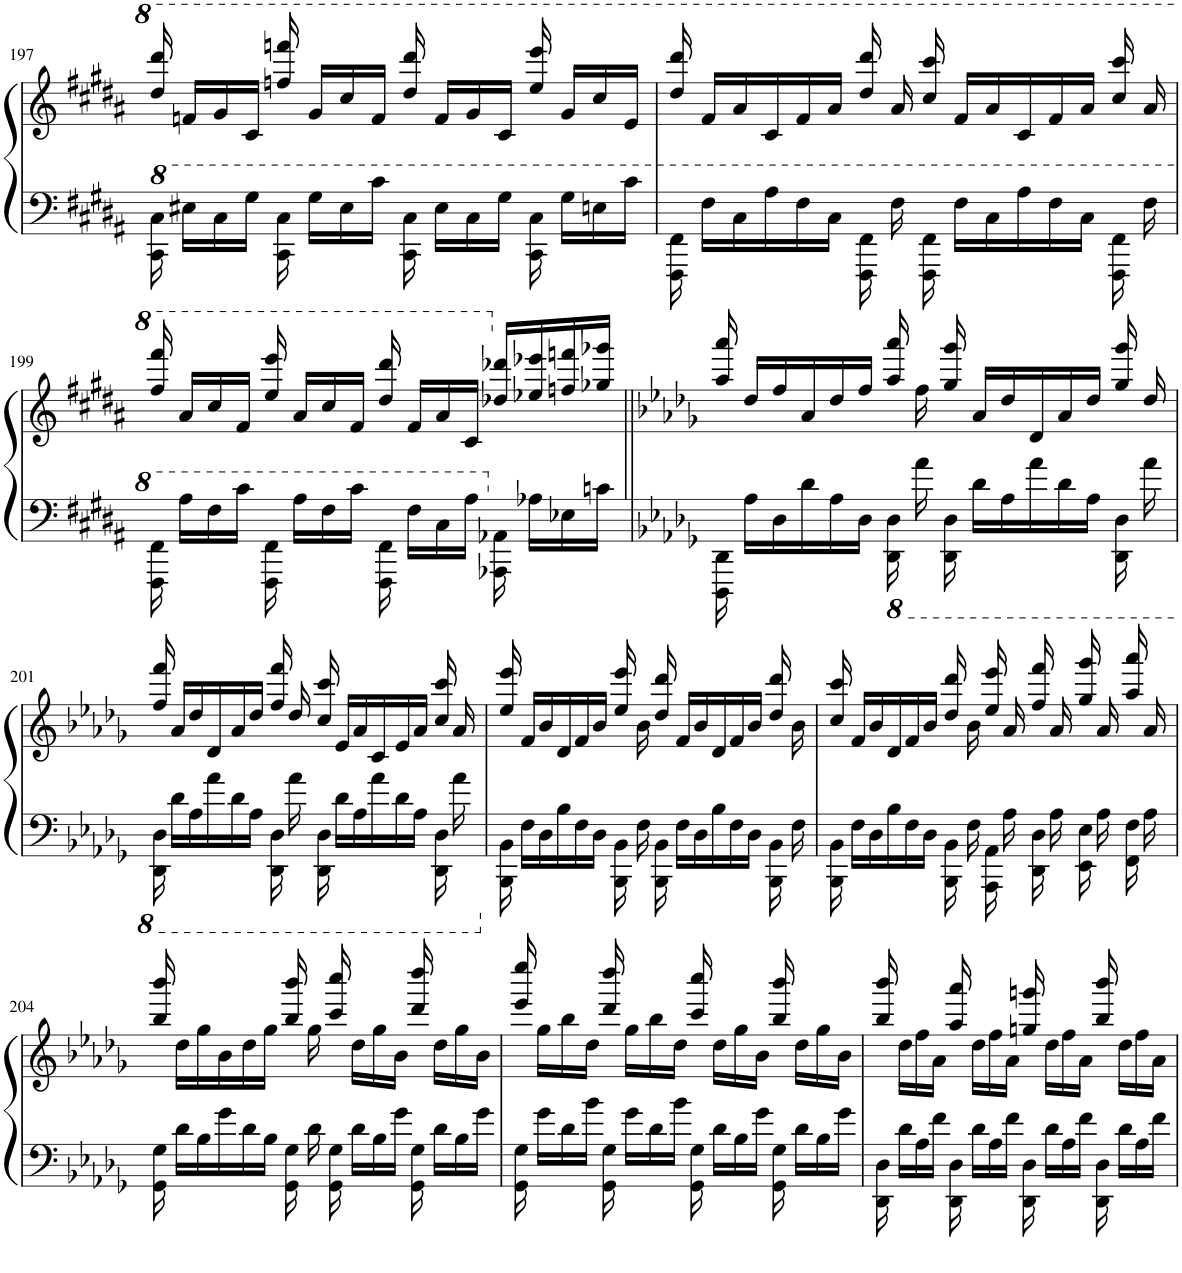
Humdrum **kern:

**kern	**kern
*part1	*part1
*staff2	*staff1
*I"Piano	*
*I'Pno.	*
!!LO:PB:g=z
*clefF4	*clefG2
*k[f#c#g#d#a#]	*k[f#c#g#d#a#]
*M4/4	*M4/4
*8va	*
=197	=197
16C#\ 16c#\	16ddd#/ 16dddd#/
16e#X\LL	16ffn/LL
16c#\	16gg#/
16g#\JJ	16cc#/JJ
16C#\ 16c#\	16fffn/ 16ffffn/
16g#\LL	16gg#/LL
16e#\	16ccc#/
16cc#\JJ	16ff/JJ
16C#\ 16c#\	16ddd#/ 16dddd#/
16e#\LL	16ff/LL
16c#\	16gg#/
16g#\JJ	16cc#/JJ
16C#\ 16c#\	16eee/ 16eeee/
16g#\LL	16gg#/LL
16en\	16ccc#/
16cc#\JJ	16ee/JJ
=198	=198
16FF#\ 16F#\	16ddd#/ 16dddd#/
16f#\LL	16ff#/LL
16c#\	16aa#/
16a#\	16cc#/
16f#\	16ff#/
16c#\JJ	16aa#/JJ
16FF#\ 16F#\	16ddd#/ 16dddd#/
16f#\	16aa#/
16FF#\ 16F#\	16ccc#/ 16cccc#/
16f#\LL	16ff#/LL
16c#\	16aa#/
16a#\	16cc#/
16f#\	16ff#/
16c#\JJ	16aa#/JJ
16FF#\ 16F#\	16ccc#/ 16cccc#/
16f#\	16aa#/
!!LO:LB:g=z
=199	=199
16FF#\ 16F#\	16fff#/ 16ffff#/
16a#\LL	16aa#/LL
16f#\	16ccc#/
16cc#\JJ	16ff#/JJ
16FF#\ 16F#\	16eee/ 16eeee/
16a#\LL	16aa#/LL
16f#\	16ccc#/
16cc#\JJ	16ff#/JJ
16FF#\ 16F#\	16ddd#/ 16dddd#/
16f#\LL	16ff#/LL
16c#\	16aa#/
16a#\JJ	16cc#/JJ
*X8va	*
16AAA-X\ 16AA-X\	16dd-X/ 16ddd-X/LL
16A-X\LL	16ee-X/ 16eee-X/
16E-X\	16ffn/ 16fffn/
16cn\JJ	16gg-X/ 16ggg-X/JJ
=200||	=200||
*k[b-e-a-d-g-]	*k[b-e-a-d-g-]
16DDD-\ 16DD-\	16aa-/ 16aaa-/
16A-\LL	16dd-/LL
16D-\	16ff/
16d-\	16a-/
16A-\	16dd-/
16D-\JJ	16ff/JJ
*8ba	*
16DDD-\ 16DD-\	16aa-/ 16aaa-/
16A-\	16ff\
16DDD-\ 16DD-\	16gg-/ 16ggg-/
16D-\LL	16a-/LL
16AA-\	16dd-/
16A-\	16d-/
16D-\	16a-/
16AA-\JJ	16dd-/JJ
16DDD-\ 16DD-\	16gg-/ 16ggg-/
16A-\	16dd-/
!!LO:LB:g=z
=201	=201
16DDD-\ 16DD-\	16ff/ 16fff/
16D-\LL	16a-/LL
16AA-\	16dd-/
16A-\	16d-/
16D-\	16a-/
16AA-\JJ	16dd-/JJ
16DDD-\ 16DD-\	16ff/ 16fff/
16A-\	16dd-/
16DDD-\ 16DD-\	16cc/ 16ccc/
16D-\LL	16e-/LL
16AA-\	16a-/
16A-\	16c/
16D-\	16e-/
16AA-\JJ	16a-/JJ
16DDD-\ 16DD-\	16cc/ 16ccc/
16A-\	16a-/
=202	=202
*X8ba	*
16BBB-\ 16BB-\	16ee-/ 16eee-/
16F\LL	16f/LL
16D-\	16b-/
16B-\	16d-/
16F\	16f/
16D-\JJ	16b-/JJ
16BBB-\ 16BB-\	16ee-/ 16eee-/
16F\	16b-\
16BBB-\ 16BB-\	16dd-/ 16ddd-/
16F\LL	16f/LL
16D-\	16b-/
16B-\	16d-/
16F\	16f/
16D-\JJ	16b-/JJ
16BBB-\ 16BB-\	16dd-/ 16ddd-/
16F\	16b-\
=203	=203
16BBB-\ 16BB-\	16cc/ 16ccc/
16F\LL	16f/LL
16D-\	16b-/
16B-\	16d-/
16F\	16f/
16D-\JJ	16b-/JJ
16BBB-\ 16BB-\	16dd-/ 16ddd-/
16F\	16b-\
16AAA-\ 16AA-\	16ee-/ 16eee-/
16A-\	16a-/
16DD-\ 16D-\	16ff/ 16fff/
16A-\	16a-/
16EE-\ 16E-\	16gg-/ 16ggg-/
16A-\	16a-/
16FF\ 16F\	16aa-/ 16aaa-/
16A-\	16a-/
!!LO:LB:g=z
=204	=204
16GG-\ 16G-\	16bb-/ 16bbb-/
16d-\LL	16dd-\LL
16B-\	16gg-\
16g-\	16b-\
16d-\	16dd-\
16B-\JJ	16gg-\JJ
16GG-\ 16G-\	16bb-/ 16bbb-/
16d-\	16gg-\
16GG-\ 16G-\	16ccc/ 16cccc/
16d-\LL	16dd-\LL
16B-\	16gg-\
16g-\JJ	16b-\JJ
16GG-\ 16G-\	16ddd-/ 16dddd-/
16d-\LL	16dd-\LL
16B-\	16gg-\
16g-\JJ	16b-\JJ
=205	=205
16GG-\ 16G-\	16eee-/ 16eeee-/
16g-\LL	16gg-\LL
16d-\	16bb-\
16b-\JJ	16dd-\JJ
16GG-\ 16G-\	16ddd-/ 16dddd-/
16g-\LL	16gg-\LL
16d-\	16bb-\
16b-\JJ	16dd-\JJ
16GG-\ 16G-\	16ccc/ 16cccc/
16d-\LL	16dd-\LL
16B-\	16gg-\
16g-\JJ	16b-\JJ
16GG-\ 16G-\	16bb-/ 16bbb-/
16d-\LL	16dd-\LL
16B-\	16gg-\
16g-\JJ	16b-\JJ
=206	=206
16DD-\ 16D-\	16bb-/ 16bbb-/
16d-\LL	16dd-\LL
16A-\	16ff\
16f\JJ	16a-\JJ
16DD-\ 16D-\	16aa-/ 16aaa-/
16d-\LL	16dd-\LL
16A-\	16ff\
16f\JJ	16a-\JJ
16DD-\ 16D-\	16ggn/ 16gggn/
16d-\LL	16dd-\LL
16A-\	16ff\
16f\JJ	16a-\JJ
16DD-\ 16D-\	16bb-/ 16bbb-/
16d-\LL	16dd-\LL
16A-\	16ff\
16f\JJ	16a-\JJ
=	=
*-	*-
